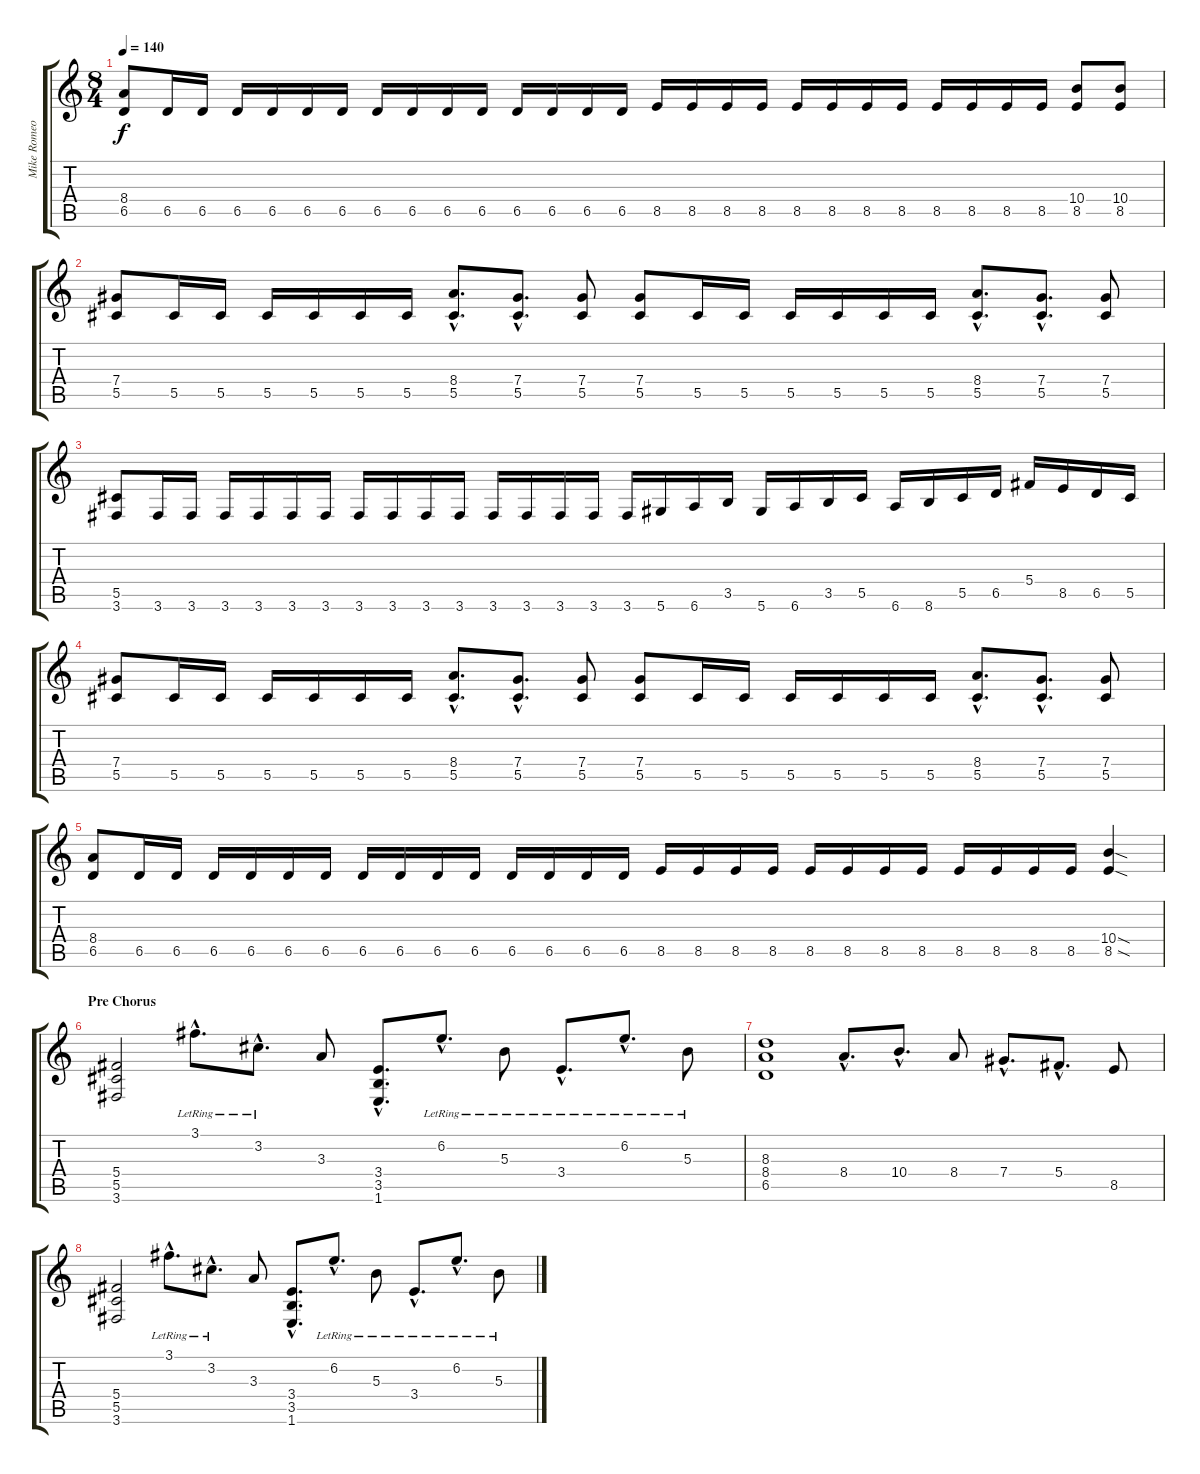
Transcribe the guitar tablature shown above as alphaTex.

\track ("Mike Romeo" "Mike Romeo") {instrument distortionguitar}
\staff {score tabs}
\tuning (Eb4 Bb3 Gb3 Db3 Ab2 Eb2) {hide}
\ts (8 4)
\tempo 140
\clef g2
\ks c
(8.4 6.5).8{dy f} 6.5.16 6.5.16 6.5.16 6.5.16 6.5.16 6.5.16 6.5.16 6.5.16 6.5.16 6.5.16 6.5.16 6.5.16 6.5.16 6.5.16 8.5.16 8.5.16 8.5.16 8.5.16 8.5.16 8.5.16 8.5.16 8.5.16 8.5.16 8.5.16 8.5.16 8.5.16 (10.4 8.5).8 (10.4 8.5).8 |
(7.4 5.5).8 5.5.16 5.5.16 5.5.16 5.5.16 5.5.16 5.5.16 (8.4{hac} 5.5{hac}).8{d} (7.4{hac} 5.5{hac}).8{d} (7.4 5.5).8 (7.4 5.5).8 5.5.16 5.5.16 5.5.16 5.5.16 5.5.16 5.5.16 (8.4{hac} 5.5{hac}).8{d} (7.4{hac} 5.5{hac}).8{d} (7.4 5.5).8 |
(5.5 3.6).8 3.6.16 3.6.16 3.6.16 3.6.16 3.6.16 3.6.16 3.6.16 3.6.16 3.6.16 3.6.16 3.6.16 3.6.16 3.6.16 3.6.16 3.6.16 5.6.16 6.6.16 3.5.16 5.6.16 6.6.16 3.5.16 5.5.16 6.6.16 8.6.16 5.5.16 6.5.16 5.4.16 8.5.16 6.5.16 5.5.16 |
(7.4 5.5).8 5.5.16 5.5.16 5.5.16 5.5.16 5.5.16 5.5.16 (8.4{hac} 5.5{hac}).8{d} (7.4{hac} 5.5{hac}).8{d} (7.4 5.5).8 (7.4 5.5).8 5.5.16 5.5.16 5.5.16 5.5.16 5.5.16 5.5.16 (8.4{hac} 5.5{hac}).8{d} (7.4{hac} 5.5{hac}).8{d} (7.4 5.5).8 |
(8.4 6.5).8 6.5.16 6.5.16 6.5.16 6.5.16 6.5.16 6.5.16 6.5.16 6.5.16 6.5.16 6.5.16 6.5.16 6.5.16 6.5.16 6.5.16 8.5.16 8.5.16 8.5.16 8.5.16 8.5.16 8.5.16 8.5.16 8.5.16 8.5.16 8.5.16 8.5.16 8.5.16 (10.4{sod} 8.5{sod}).4 |
\section ("" "Pre Chorus")
(5.4 5.5 3.6).2 3.1{hac lr}.8{d} 3.2{hac lr}.8{d} 3.3.8 (3.4{hac} 3.5{hac} 1.6{hac}).8{d} 6.2{hac lr}.8{d} 5.3{lr}.8 3.4{hac lr}.8{d} 6.2{hac lr}.8{d} 5.3{lr}.8 |
(8.3 8.4 6.5).1 8.4{hac}.8{d} 10.4{hac}.8{d} 8.4.8 7.4{hac}.8{d} 5.4{hac}.8{d} 8.5.8 |
(5.4 5.5 3.6).2 3.1{hac lr}.8{d} 3.2{hac lr}.8{d} 3.3.8 (3.4{hac} 3.5{hac} 1.6{hac}).8{d} 6.2{hac lr}.8{d} 5.3{lr}.8 3.4{hac lr}.8{d} 6.2{hac lr}.8{d} 5.3{lr}.8
